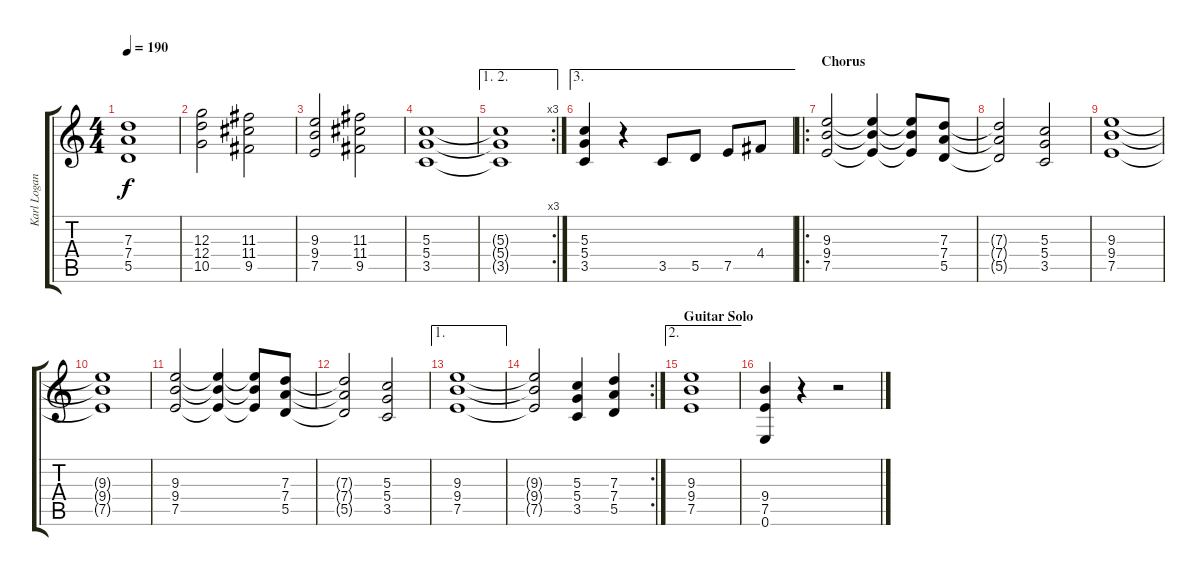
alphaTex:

\track ("Karl Logan Rhytm" "Karl Logan") {instrument distortionguitar}
\staff {score tabs}
\tuning (E4 B3 G3 D3 A2 E2) {hide}
\ts (4 4)
\tempo 190
\clef g2
\ks c
(7.3{t} 7.4{t} 5.5{t}).1{dy f} |
(12.3 12.4 10.5).2 (11.3 11.4 9.5).2 |
(9.3 9.4 7.5).2 (11.3 11.4 9.5).2 |
(5.3 5.4 3.5).1 |
\ae (1 2)
\rc 3
(5.3{t} 5.4{t} 3.5{t}).1 |
\ae 3
(5.3 5.4 3.5).4 r.4 3.5.8 5.5.8 7.5.8 4.4.8 |
\ro
\section ("" "Chorus")
(9.3 9.4 7.5).2 (9.3{t} 9.4{t} 7.5{t}).4 (9.3{t} 9.4{t} 7.5{t}).8 (7.3 7.4 5.5).8 |
(7.3{t} 7.4{t} 5.5{t}).2 (5.3 5.4 3.5).2 |
(9.3 9.4 7.5).1 |
(9.3{t} 9.4{t} 7.5{t}).1 |
(9.3 9.4 7.5).2 (9.3{t} 9.4{t} 7.5{t}).4 (9.3{t} 9.4{t} 7.5{t}).8 (7.3 7.4 5.5).8 |
(7.3{t} 7.4{t} 5.5{t}).2 (5.3 5.4 3.5).2 |
\ae 1
(9.3 9.4 7.5).1 |
\rc 2
(9.3{t} 9.4{t} 7.5{t}).2 (5.3 5.4 3.5).4 (7.3 7.4 5.5).4 |
\ae 2
\section ("" "Guitar Solo")
(9.3 9.4 7.5).1 |
(9.4 7.5 0.6).4 r.4 r.2
